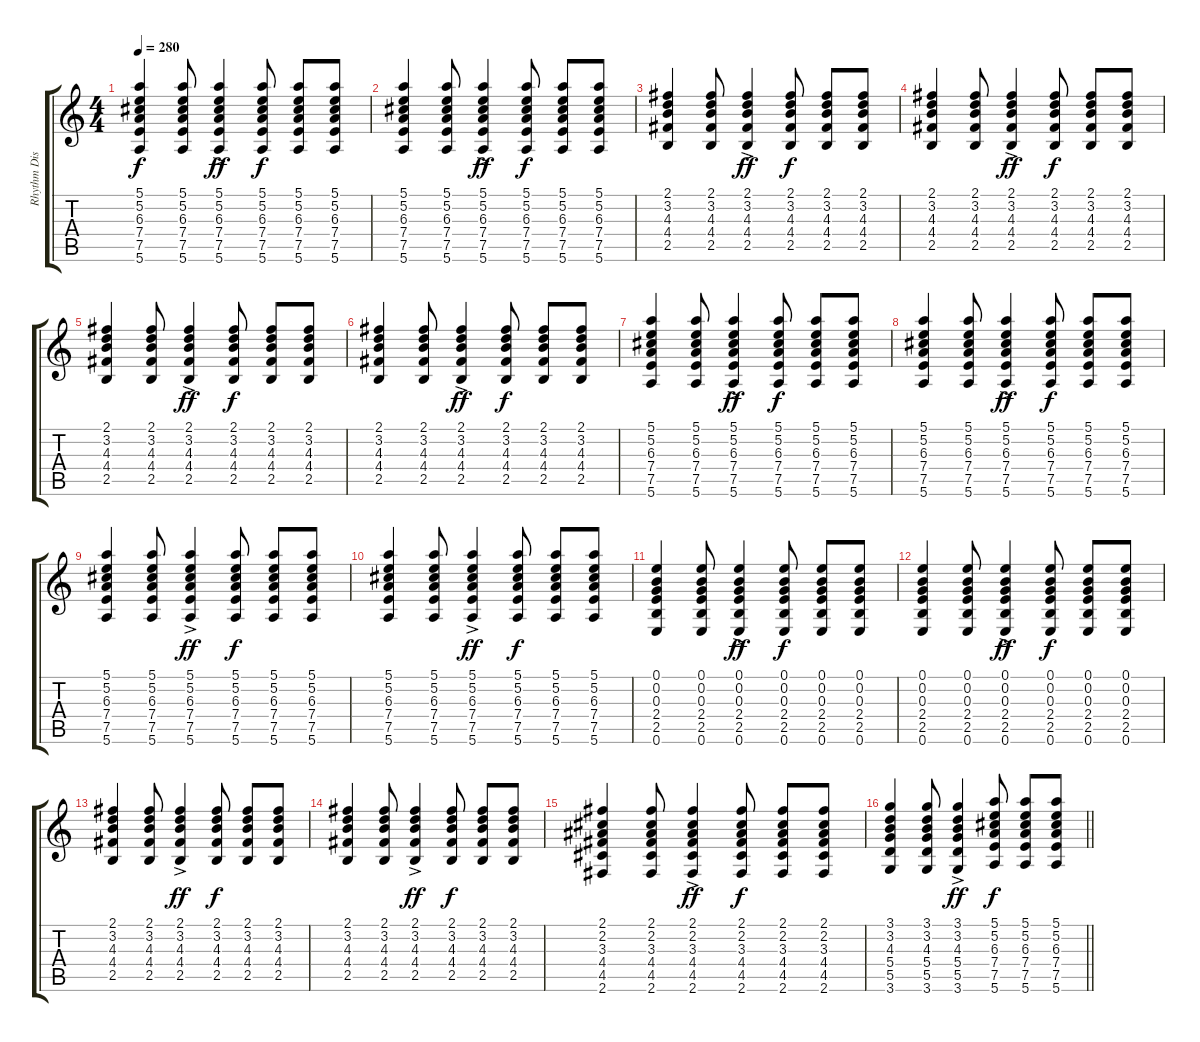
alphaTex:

\track ("Rhythm Dist." "Rhythm Dis") {instrument overdrivenguitar}
\staff {score tabs}
\tuning (E4 B3 G3 D3 A2 E2) {hide}
\ts (4 4)
\tempo 280
\clef g2
\ks c
(5.1 5.2 6.3 7.4 7.5 5.6).4{dy f} (5.1 5.2 6.3 7.4 7.5 5.6).8 (5.1 5.2{ac} 6.3 7.4 7.5 5.6).4{dy ff} (5.1 5.2 6.3 7.4 7.5 5.6).8{dy f} (5.1 5.2 6.3 7.4 7.5 5.6).8 (5.1 5.2 6.3 7.4 7.5 5.6).8 |
(5.1 5.2 6.3 7.4 7.5 5.6).4 (5.1 5.2 6.3 7.4 7.5 5.6).8 (5.1 5.2{ac} 6.3 7.4 7.5 5.6).4{dy ff} (5.1 5.2 6.3 7.4 7.5 5.6).8{dy f} (5.1 5.2 6.3 7.4 7.5 5.6).8 (5.1 5.2 6.3 7.4 7.5 5.6).8 |
(2.1 3.2 4.3 4.4 2.5).4 (2.1 3.2 4.3 4.4 2.5).8 (2.1 3.2 4.3 4.4{ac} 2.5).4{dy ff} (2.1 3.2 4.3 4.4 2.5).8{dy f} (2.1 3.2 4.3 4.4 2.5).8 (2.1 3.2 4.3 4.4 2.5).8 |
(2.1 3.2 4.3 4.4 2.5).4 (2.1 3.2 4.3 4.4 2.5).8 (2.1 3.2 4.3 4.4{ac} 2.5).4{dy ff} (2.1 3.2 4.3 4.4 2.5).8{dy f} (2.1 3.2 4.3 4.4 2.5).8 (2.1 3.2 4.3 4.4 2.5).8 |
(2.1 3.2 4.3 4.4 2.5).4 (2.1 3.2 4.3 4.4 2.5).8 (2.1 3.2 4.3 4.4{ac} 2.5).4{dy ff} (2.1 3.2 4.3 4.4 2.5).8{dy f} (2.1 3.2 4.3 4.4 2.5).8 (2.1 3.2 4.3 4.4 2.5).8 |
(2.1 3.2 4.3 4.4 2.5).4 (2.1 3.2 4.3 4.4 2.5).8 (2.1 3.2 4.3 4.4{ac} 2.5).4{dy ff} (2.1 3.2 4.3 4.4 2.5).8{dy f} (2.1 3.2 4.3 4.4 2.5).8 (2.1 3.2 4.3 4.4 2.5).8 |
(5.1 5.2 6.3 7.4 7.5 5.6).4 (5.1 5.2 6.3 7.4 7.5 5.6).8 (5.1 5.2{ac} 6.3 7.4 7.5 5.6).4{dy ff} (5.1 5.2 6.3 7.4 7.5 5.6).8{dy f} (5.1 5.2 6.3 7.4 7.5 5.6).8 (5.1 5.2 6.3 7.4 7.5 5.6).8 |
(5.1 5.2 6.3 7.4 7.5 5.6).4 (5.1 5.2 6.3 7.4 7.5 5.6).8 (5.1 5.2{ac} 6.3 7.4 7.5 5.6).4{dy ff} (5.1 5.2 6.3 7.4 7.5 5.6).8{dy f} (5.1 5.2 6.3 7.4 7.5 5.6).8 (5.1 5.2 6.3 7.4 7.5 5.6).8 |
(5.1 5.2 6.3 7.4 7.5 5.6).4 (5.1 5.2 6.3 7.4 7.5 5.6).8 (5.1 5.2{ac} 6.3 7.4 7.5 5.6).4{dy ff} (5.1 5.2 6.3 7.4 7.5 5.6).8{dy f} (5.1 5.2 6.3 7.4 7.5 5.6).8 (5.1 5.2 6.3 7.4 7.5 5.6).8 |
(5.1 5.2 6.3 7.4 7.5 5.6).4 (5.1 5.2 6.3 7.4 7.5 5.6).8 (5.1 5.2{ac} 6.3 7.4 7.5 5.6).4{dy ff} (5.1 5.2 6.3 7.4 7.5 5.6).8{dy f} (5.1 5.2 6.3 7.4 7.5 5.6).8 (5.1 5.2 6.3 7.4 7.5 5.6).8 |
(0.1 0.2 0.3 2.4 2.5 0.6).4 (0.1 0.2 0.3 2.4 2.5 0.6).8 (0.1 0.2 0.3 2.4{ac} 2.5 0.6).4{dy ff} (0.1 0.2 0.3 2.4 2.5 0.6).8{dy f} (0.1 0.2 0.3 2.4 2.5 0.6).8 (0.1 0.2 0.3 2.4 2.5 0.6).8 |
(0.1 0.2 0.3 2.4 2.5 0.6).4 (0.1 0.2 0.3 2.4 2.5 0.6).8 (0.1 0.2 0.3 2.4{ac} 2.5 0.6).4{dy ff} (0.1 0.2 0.3 2.4 2.5 0.6).8{dy f} (0.1 0.2 0.3 2.4 2.5 0.6).8 (0.1 0.2 0.3 2.4 2.5 0.6).8 |
(2.1 3.2 4.3 4.4 2.5).4 (2.1 3.2 4.3 4.4 2.5).8 (2.1 3.2 4.3 4.4{ac} 2.5).4{dy ff} (2.1 3.2 4.3 4.4 2.5).8{dy f} (2.1 3.2 4.3 4.4 2.5).8 (2.1 3.2 4.3 4.4 2.5).8 |
(2.1 3.2 4.3 4.4 2.5).4 (2.1 3.2 4.3 4.4 2.5).8 (2.1 3.2 4.3 4.4{ac} 2.5).4{dy ff} (2.1 3.2 4.3 4.4 2.5).8{dy f} (2.1 3.2 4.3 4.4 2.5).8 (2.1 3.2 4.3 4.4 2.5).8 |
(2.1 2.2 3.3 4.4 4.5 2.6).4 (2.1 2.2 3.3 4.4 4.5 2.6).8 (2.1 2.2 3.3{ac} 4.4 4.5 2.6).4{dy ff} (2.1 2.2 3.3 4.4 4.5 2.6).8{dy f} (2.1 2.2 3.3 4.4 4.5 2.6).8 (2.1 2.2 3.3 4.4 4.5 2.6).8 |
\barLineRight lightlight
(3.1 3.2 4.3 5.4 5.5 3.6).4 (3.1 3.2 4.3 5.4 5.5 3.6).8 (3.1 3.2{ac} 4.3 5.4 5.5 3.6).4{dy ff} (5.1 5.2 6.3 7.4 7.5 5.6).8{dy f} (5.1 5.2 6.3 7.4 7.5 5.6).8 (5.1 5.2 6.3 7.4 7.5 5.6).8
